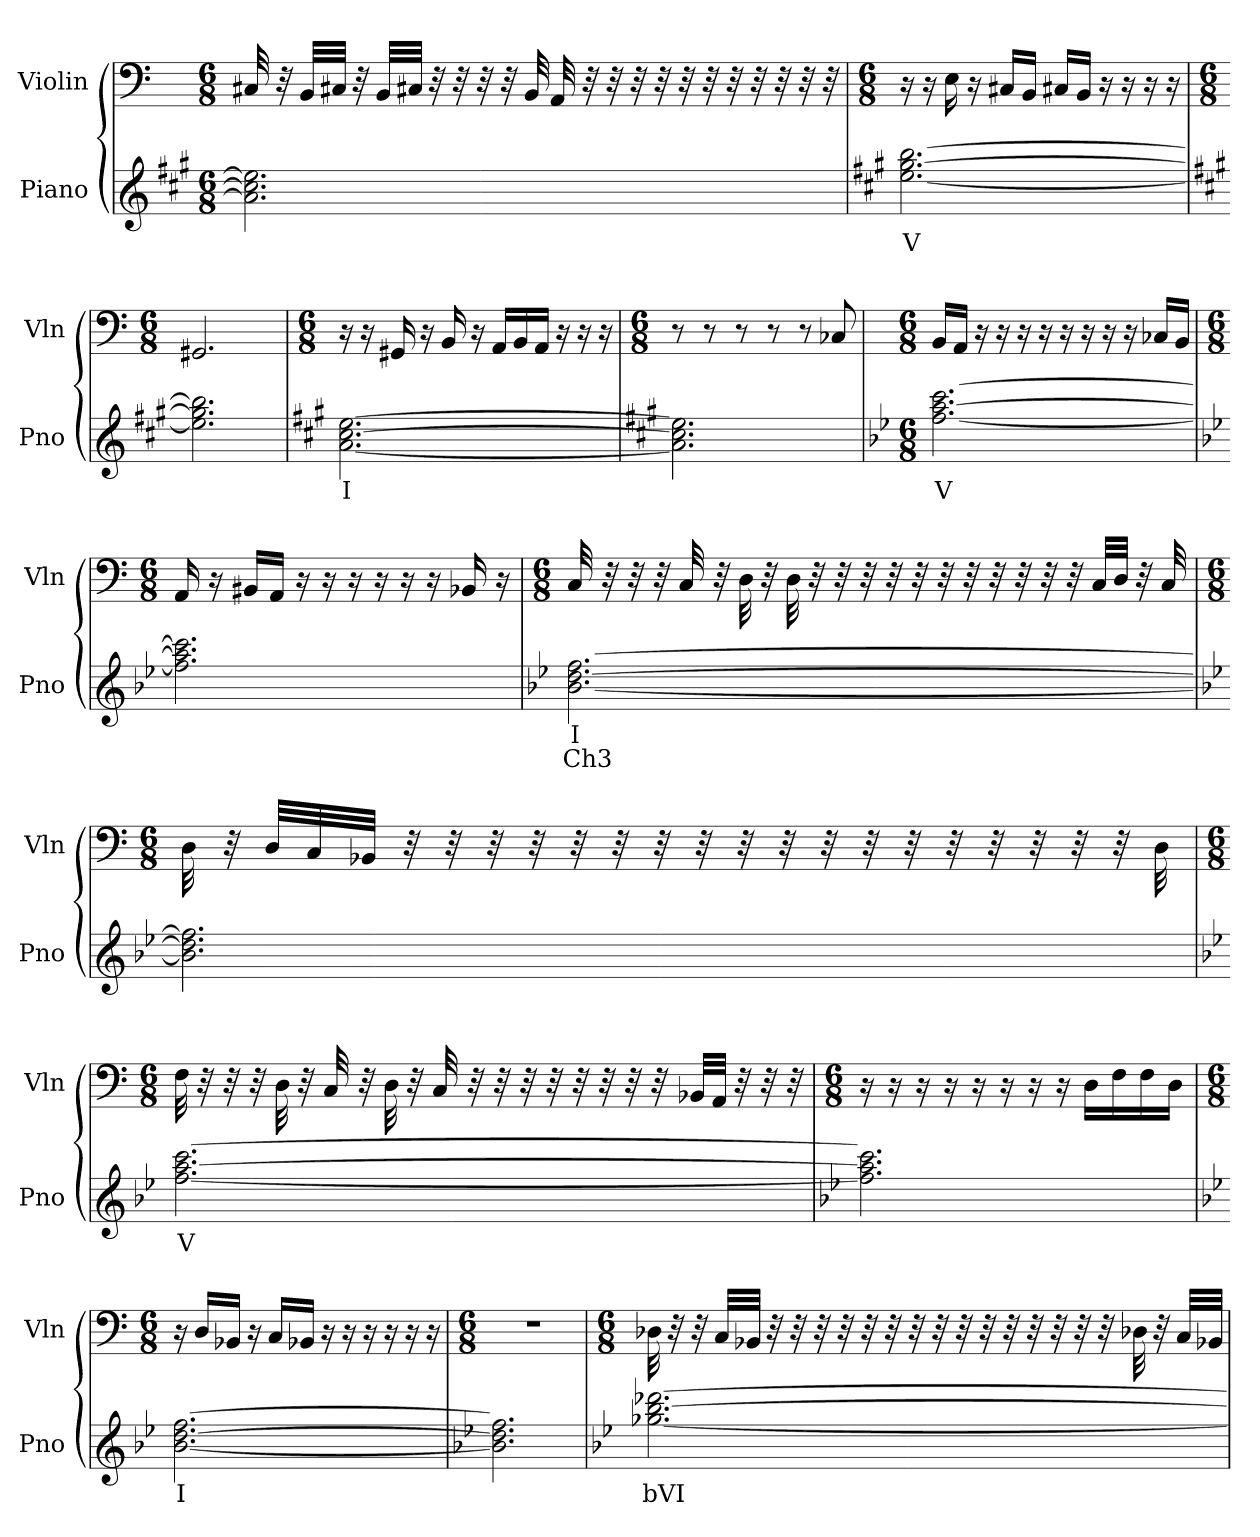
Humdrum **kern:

**kern	**text	**text	**kern
*part2	*part2	*part2	*part1
*staff2	*staff2	*staff2	*staff1
*I"Piano	*	*	*I"Violin
*I'Pno	*	*	*I'Vln
*k[f#c#g#]	*	*	*
*A:	*	*	*
*M6/8	*	*	*M6/8
=	=	=	=
2.a] 2.cc#] 2.ee]	.	.	32C#X
.	.	.	32r
.	.	.	32BBLLL
.	.	.	32C#XJJJ
.	.	.	32r
.	.	.	32BBLLL
.	.	.	32C#XJJJ
.	.	.	32r
.	.	.	32r
.	.	.	32r
.	.	.	32r
.	.	.	32BB
.	.	.	32AA
.	.	.	32r
.	.	.	32r
.	.	.	32r
.	.	.	32r
.	.	.	32r
.	.	.	32r
.	.	.	32r
.	.	.	32r
.	.	.	32r
.	.	.	32r
.	.	.	32r
=	=	=	=
*k[f#c#g#]	*	*	*
*A:	*	*	*
*	*	*	*M6/8
[2.ee [2.gg# [2.bb	V	.	16r
.	.	.	16r
.	.	.	16E
.	.	.	16r
.	.	.	16C#XLL
.	.	.	16BBJJ
.	.	.	16C#XLL
.	.	.	16BBJJ
.	.	.	16r
.	.	.	16r
.	.	.	16r
.	.	.	16r
=	=	=	=
*k[f#c#g#]	*	*	*
*A:	*	*	*
*	*	*	*M6/8
2.ee] 2.gg#] 2.bb]	.	.	2.GG#X
=	=	=	=
*k[f#c#g#]	*	*	*
*A:	*	*	*
*	*	*	*M6/8
[2.a [2.cc# [2.ee	I	.	16r
.	.	.	16r
.	.	.	16GG#X
.	.	.	16r
.	.	.	16BB
.	.	.	16r
.	.	.	16AALL
.	.	.	16BB
.	.	.	16AAJJ
.	.	.	16r
.	.	.	16r
.	.	.	16r
=	=	=	=
*k[f#c#g#]	*	*	*
*A:	*	*	*
*	*	*	*M6/8
2.a] 2.cc#] 2.ee]	.	.	8r
.	.	.	8r
.	.	.	8r
.	.	.	8r
.	.	.	8r
.	.	.	8C-X
=	=	=	=
*k[b-e-]	*	*	*
*B-:	*	*	*
*M6/8	*	*	*M6/8
[2.ff [2.aa [2.ccc	V	.	16BBLL
.	.	.	16AAJJ
.	.	.	16r
.	.	.	16r
.	.	.	16r
.	.	.	16r
.	.	.	16r
.	.	.	16r
.	.	.	16r
.	.	.	16r
.	.	.	16C-XLL
.	.	.	16BBJJ
=	=	=	=
*k[b-e-]	*	*	*
*B-:	*	*	*
*	*	*	*M6/8
2.ff] 2.aa] 2.ccc]	.	.	16AA
.	.	.	16r
.	.	.	16BB#XLL
.	.	.	16AAJJ
.	.	.	16r
.	.	.	16r
.	.	.	16r
.	.	.	16r
.	.	.	16r
.	.	.	16r
.	.	.	16BB-X
.	.	.	16r
=	=	=	=
*k[b-e-]	*	*	*
*B-:	*	*	*
*	*	*	*M6/8
[2.b- [2.dd [2.ff	I	Ch3	32C
.	.	.	32r
.	.	.	32r
.	.	.	32r
.	.	.	32C
.	.	.	32r
.	.	.	32D
.	.	.	32r
.	.	.	32D
.	.	.	32r
.	.	.	32r
.	.	.	32r
.	.	.	32r
.	.	.	32r
.	.	.	32r
.	.	.	32r
.	.	.	32r
.	.	.	32r
.	.	.	32r
.	.	.	32r
.	.	.	32CLLL
.	.	.	32DJJJ
.	.	.	32r
.	.	.	32C
=	=	=	=
*k[b-e-]	*	*	*
*B-:	*	*	*
*	*	*	*M6/8
2.b-] 2.dd] 2.ff]	.	.	32D
.	.	.	32r
.	.	.	32DLLL
.	.	.	32C
.	.	.	32BB-XJJJ
.	.	.	32r
.	.	.	32r
.	.	.	32r
.	.	.	32r
.	.	.	32r
.	.	.	32r
.	.	.	32r
.	.	.	32r
.	.	.	32r
.	.	.	32r
.	.	.	32r
.	.	.	32r
.	.	.	32r
.	.	.	32r
.	.	.	32r
.	.	.	32r
.	.	.	32r
.	.	.	32r
.	.	.	32D
=	=	=	=
*k[b-e-]	*	*	*
*B-:	*	*	*
*	*	*	*M6/8
[2.ff [2.aa [2.ccc	V	.	32F
.	.	.	32r
.	.	.	32r
.	.	.	32r
.	.	.	32D
.	.	.	32r
.	.	.	32C
.	.	.	32r
.	.	.	32D
.	.	.	32r
.	.	.	32C
.	.	.	32r
.	.	.	32r
.	.	.	32r
.	.	.	32r
.	.	.	32r
.	.	.	32r
.	.	.	32r
.	.	.	32r
.	.	.	32BB-XLLL
.	.	.	32AAJJJ
.	.	.	32r
.	.	.	32r
.	.	.	32r
=	=	=	=
*k[b-e-]	*	*	*
*B-:	*	*	*
*	*	*	*M6/8
2.ff] 2.aa] 2.ccc]	.	.	16r
.	.	.	16r
.	.	.	16r
.	.	.	16r
.	.	.	16r
.	.	.	16r
.	.	.	16r
.	.	.	16r
.	.	.	16DLL
.	.	.	16F
.	.	.	16F
.	.	.	16DJJ
=	=	=	=
*k[b-e-]	*	*	*
*B-:	*	*	*
*	*	*	*M6/8
[2.b- [2.dd [2.ff	I	.	16r
.	.	.	16DLL
.	.	.	16BB-XJJ
.	.	.	16r
.	.	.	16CLL
.	.	.	16BB-XJJ
.	.	.	16r
.	.	.	16r
.	.	.	16r
.	.	.	16r
.	.	.	16r
.	.	.	16r
=	=	=	=
*k[b-e-]	*	*	*
*B-:	*	*	*
*	*	*	*M6/8
2.b-] 2.dd] 2.ff]	.	.	2.r
=	=	=	=
*k[b-e-]	*	*	*
*B-:	*	*	*
*	*	*	*M6/8
[2.gg-X [2.bb- [2.ddd-X	bVI	.	32D-X
.	.	.	32r
.	.	.	32r
.	.	.	32CLLL
.	.	.	32BB-XJJJ
.	.	.	32r
.	.	.	32r
.	.	.	32r
.	.	.	32r
.	.	.	32r
.	.	.	32r
.	.	.	32r
.	.	.	32r
.	.	.	32r
.	.	.	32r
.	.	.	32r
.	.	.	32r
.	.	.	32r
.	.	.	32r
.	.	.	32r
.	.	.	32D-X
.	.	.	32r
.	.	.	32CLLL
.	.	.	32BB-XJJJ
=	=	=	=
*-	*-	*-	*-
